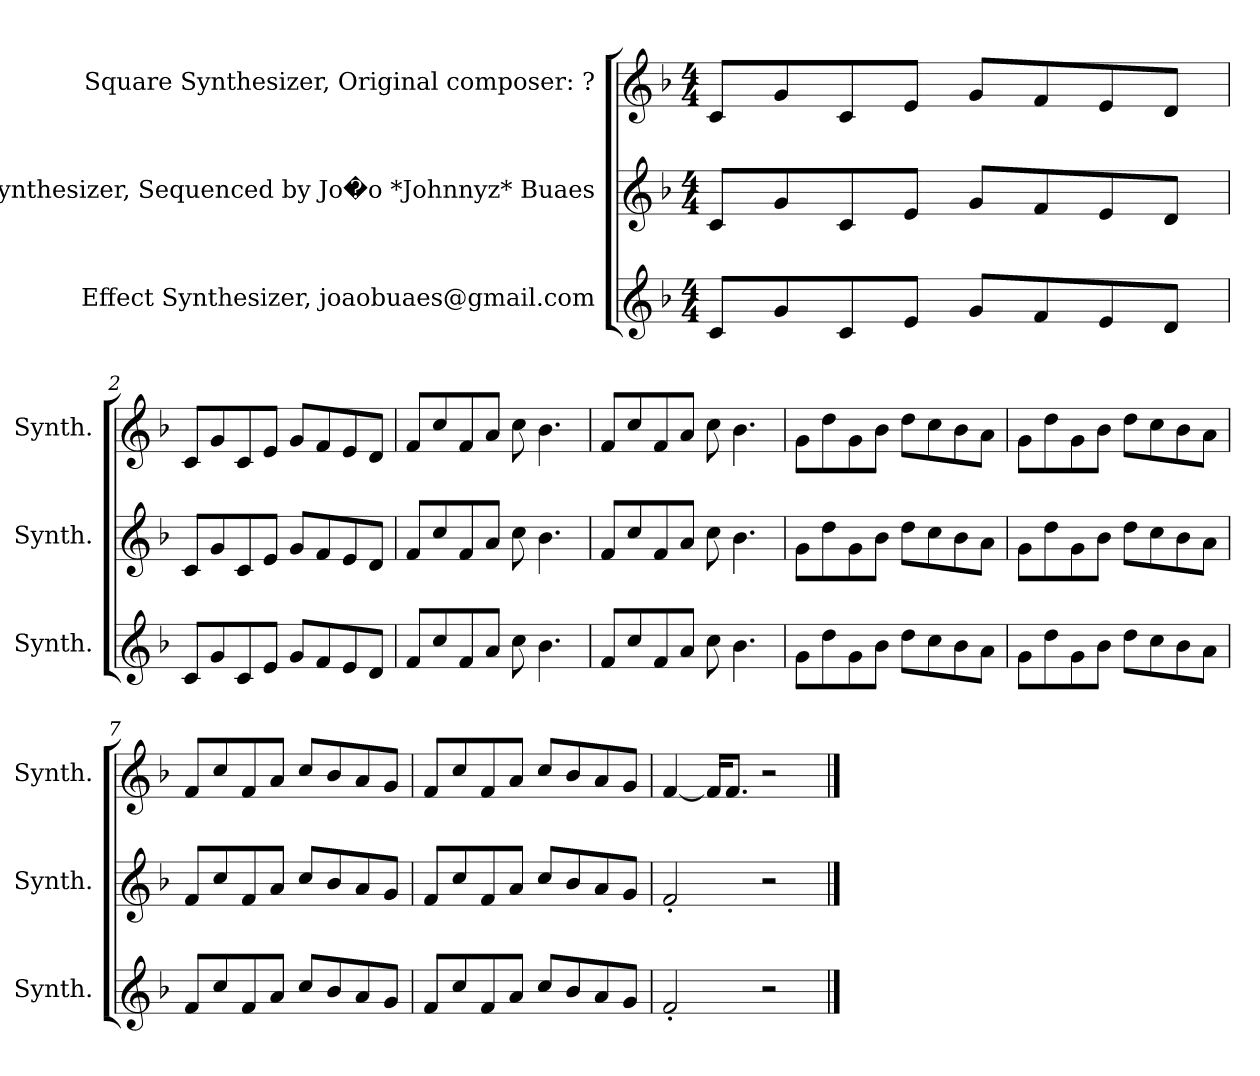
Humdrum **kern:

**kern	**kern	**kern
*part3	*part2	*part1
*staff3	*staff2	*staff1
*I"Effect Synthesizer, joaobuaes@gmail.com	*I"Square Synthesizer, Sequenced by Jo�o *Johnnyz* Buaes	*I"Square Synthesizer, Original composer: ?
*I'Synth.	*I'Synth.	*I'Synth.
*clefG2	*clefG2	*clefG2
*k[b-]	*k[b-]	*k[b-]
*M4/4	*M4/4	*M4/4
*MM150	*MM150	*MM150
=1	=1	=1
8c/L	8c/L	8c/L
8g/	8g/	8g/
8c/	8c/	8c/
8e/J	8e/J	8e/J
8g/L	8g/L	8g/L
8f/	8f/	8f/
8e/	8e/	8e/
8d/J	8d/J	8d/J
=2	=2	=2
8c/L	8c/L	8c/L
8g/	8g/	8g/
8c/	8c/	8c/
8e/J	8e/J	8e/J
8g/L	8g/L	8g/L
8f/	8f/	8f/
8e/	8e/	8e/
8d/J	8d/J	8d/J
!!LO:LB:g=z
=3	=3	=3
8f/L	8f/L	8f/L
8cc/	8cc/	8cc/
8f/	8f/	8f/
8a/J	8a/J	8a/J
8cc\	8cc\	8cc\
4.b-\	4.b-\	4.b-\
=4	=4	=4
8f/L	8f/L	8f/L
8cc/	8cc/	8cc/
8f/	8f/	8f/
8a/J	8a/J	8a/J
8cc\	8cc\	8cc\
4.b-\	4.b-\	4.b-\
=5	=5	=5
8g\L	8g\L	8g\L
8dd\	8dd\	8dd\
8g\	8g\	8g\
8b-\J	8b-\J	8b-\J
8dd\L	8dd\L	8dd\L
8cc\	8cc\	8cc\
8b-\	8b-\	8b-\
8a\J	8a\J	8a\J
=6	=6	=6
8g\L	8g\L	8g\L
8dd\	8dd\	8dd\
8g\	8g\	8g\
8b-\J	8b-\J	8b-\J
8dd\L	8dd\L	8dd\L
8cc\	8cc\	8cc\
8b-\	8b-\	8b-\
8a\J	8a\J	8a\J
=7	=7	=7
8f/L	8f/L	8f/L
8cc/	8cc/	8cc/
8f/	8f/	8f/
8a/J	8a/J	8a/J
8cc/L	8cc/L	8cc/L
8b-/	8b-/	8b-/
8a/	8a/	8a/
8g/J	8g/J	8g/J
!!LO:LB:g=z
=8	=8	=8
8f/L	8f/L	8f/L
8cc/	8cc/	8cc/
8f/	8f/	8f/
8a/J	8a/J	8a/J
8cc/L	8cc/L	8cc/L
8b-/	8b-/	8b-/
8a/	8a/	8a/
8g/J	8g/J	8g/J
=9	=9	=9
2f'/	2f'/	[4f/
.	.	16f/KL]
.	.	8.f/J
2r	2r	2r
==	==	==
*-	*-	*-
